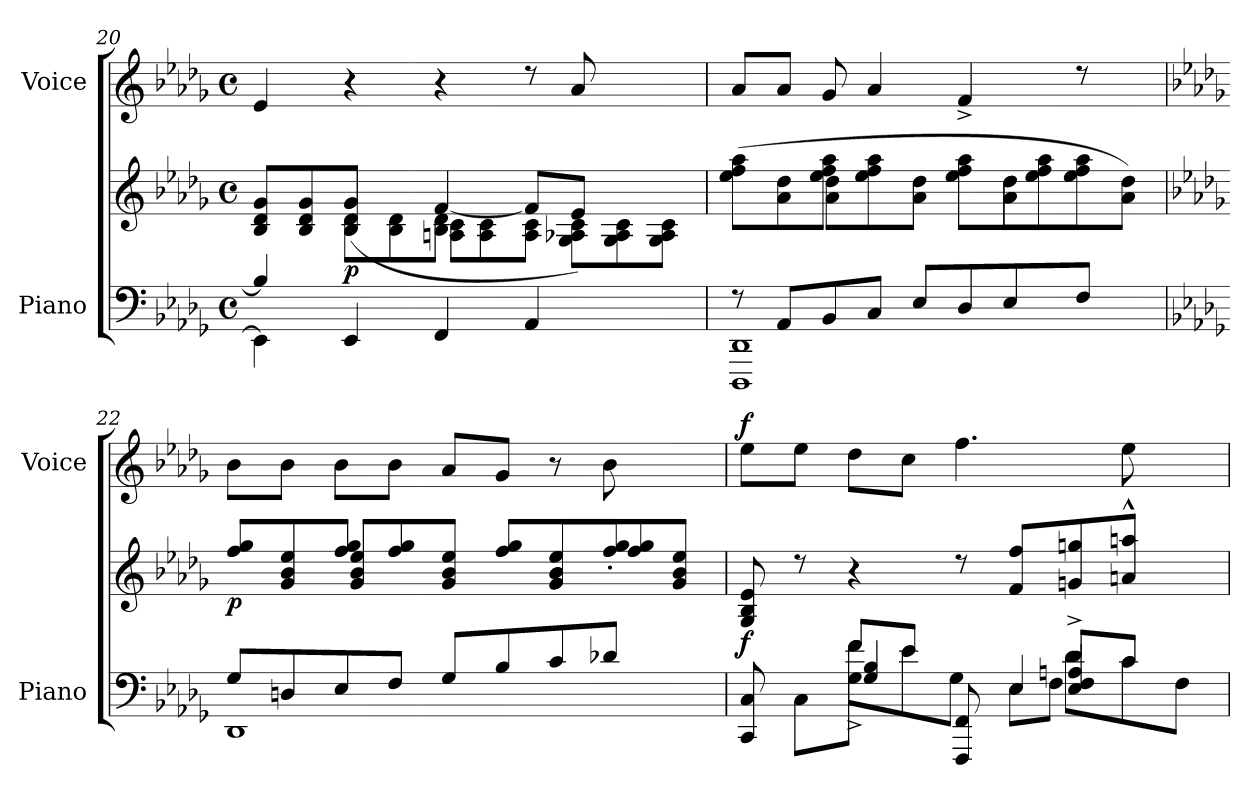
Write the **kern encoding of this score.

**kern	**kern	**dynam	**kern	**dynam
*part2	*part2	*part2	*part1	*part1
*staff3	*staff2	*staff2/3	*staff1	*staff1
*I"Piano	*	*	*I"Voice	*
*I'Piano	*	*	*I'Voice	*
!!LO:LB:g=z
*clefF4	*clefG2	*	*clefG2	*
*k[b-e-a-d-g-]	*k[b-e-a-d-g-]	*	*k[b-e-a-d-g-]	*
*M4/4	*M4/4	*	*M4/4	*
*met(c)	*met(c)	*	*met(c)	*
=20	=20	=20	=20	=20
*^	*^	*	*	*
*	*	*	*^	*	*	*
*	*	*	*	*^	*	*	*
4EE-\]	4B-/]	8B-/ 8d-/ 8g-/L	4ryy	2ryy	4ryy	.	4e-/	.
.	.	8B-/ 8d-/ 8g-/	.	.	.	.	.	.
!	!	!	!	!	!	!LO:DY:b	!	!
4EE-/	4ryy	8B-/ 8d-/ 8g-/J	8B-\ 8d-\L	.	(>4g-/	p	4r	.
.	.	2..ryy	8B-\ 8d-\	.	.	.	.	.
4FF/	2.ryy	.	8B-\ 8d-\J	8An\ 8c\L	[>4f/	.	4r	.
.	.	.	2ryy	8A\ 8c\	.	.	.	.
4AA-/	.	.	.	8A\ 8c\J	8f/L]	.	8rcc	.
.	.	.	.	8G-\ 8A-X\ 8c\L	8e-/J)	.	8a-Z</	.
4ryy	.	.	.	8G-\ 8A-\ 8c\	4ryy	.	4ryy	.
.	.	.	8ryy	8G-\ 8A-\ 8c\J	.	.	.	.
*	*	*	*	*v	*v	*	*	*
=21	=21	=21	=21	=21	=21	=21	=21
*	*^	*	*	*	*	*	*
1DDD-	1DD-	8rE	(>8ee-\ 8ff\ 8aa-\L	4ryy	2.ryy	.	8a-/L	.
.	.	8AA-/L	8a-\ 8dd-\	.	.	.	8a-Z</J	.
.	.	8BB-/	8ee-\ 8ff\ 8aa-\J	8a-\ 8dd-\L	.	.	8g-Z</	.
.	.	8C/J	2.ryy	8ee-\ 8ff\ 8aa-\	.	.	4a-/	.
.	.	8E-/L	.	8a-\ 8dd-\J	.	.	.	.
.	.	8D-/	.	8ee-\ 8ff\ 8aa-\L	.	.	4f^</	.
.	.	8E-/	.	8a-\ 8dd-\	8a-\ 8dd-\L	.	.	.
.	.	8F/J	.	8ee-\ 8ff\ 8aa-\J	8ee-\ 8ff\ 8aa-\	.	8rcc	.
8ryy	8ryy	8ryy	.	8ryy	8a-\ 8dd-\J)	.	8ryy	.
*v	*v	*v	*	*	*	*	*	*
!!LO:PB:g=z
=22	=22	=22	=22	=22	=22	=22
*k[b-e-a-d-g-]	*k[b-e-a-d-g-]	*	*	*	*k[b-e-a-d-g-]	*
*^	*	*	*	*	*	*
*	*^	*	*	*	*	*	*
!	!	!	!	!	!	!LO:DY:b	!	!
*	*v	*v	*	*	*	*	*	*
8G-/L	1DD-	8ff/ 8gg-/L	4ryy	2.ryy	p	8b-\L	.
8Dn/	.	8g-/ 8b-/ 8ee-/	.	.	.	8b-\J	.
8E-/	.	8ff/ 8gg-/J	8g-/ 8b-/ 8ee-/L	.	.	8b-\L	.
8F/J	.	2.ryy	8ff/ 8gg-/	.	.	8b-\J	.
8G-/L	.	.	8g-/ 8b-/ 8ee-/J	.	.	8a-/L	.
8B-/	.	.	8ff/ 8gg-/L	.	.	8g-/J	.
8c/	.	.	8g-/ 8b-/ 8ee-/	8g-/ 8b-/ 8ee-/L	.	8r	.
8d-X/J	.	.	8ff/'> 8gg-/'>J	8ff/ 8gg-/	.	8b-\	.
8ryy	8ryy	.	8ryy	8g-/ 8b-/ 8ee-/J	.	8ryy	.
=23	=23	=23	=23	=23	=23	=23	=23
*^	*	*	*	*	*	*	*
*	*	*^	*	*	*	*	*	*
*	*	*	*^	*	*	*	*	*	*
*	*	*	*	*^	*	*	*	*	*	*
*	*	*	*	*	*^	*	*	*	*	*	*
!	!	!	!	!	!	!	!	!	!	!LO:DY:b	!	!LO:DY:a
*	*	*	*	*	*	*	*v	*v	*v	*	*	*
2.ryy	2.ryy	8CC/ 8C/	4ryy	4ryy	4ryy	2.ryy	8G-/ 8B-/ 8e-/	f	8ee-\L	f
.	.	8C\L	.	.	.	.	8rcc	.	8ee-\J	.
.	.	8G-\J	8f^>/L	4G-/ 4B-/	8f\L	.	4r	.	8dd-\L	.
.	.	2.ryy	8e-/J	.	8e-\	.	.	.	8cc\J	.
.	.	.	2ryy	8FFF/ 8FF/	8G-\J	.	8rcc	.	4.ff\	.
.	.	.	.	4E-/	8E-\L	.	8f/ 8ff/L	.	.	.
4E-/ 4F/ 4An/	8d-\L	.	.	.	8F\J	8d-^>/L	8gn/ 8ggn/	.	.	.
.	8c\	.	.	4ryy	4ryy	8c/J	8an/^^> 8aan/^^>J	.	8ee-\	.
8ryy	8F\J	.	8ryy	.	.	8ryy	8ryy	.	8ryy	.
*v	*v	*v	*v	*v	*v	*v	*	*	*	*
=	=	=	=	=
*-	*-	*-	*-	*-
